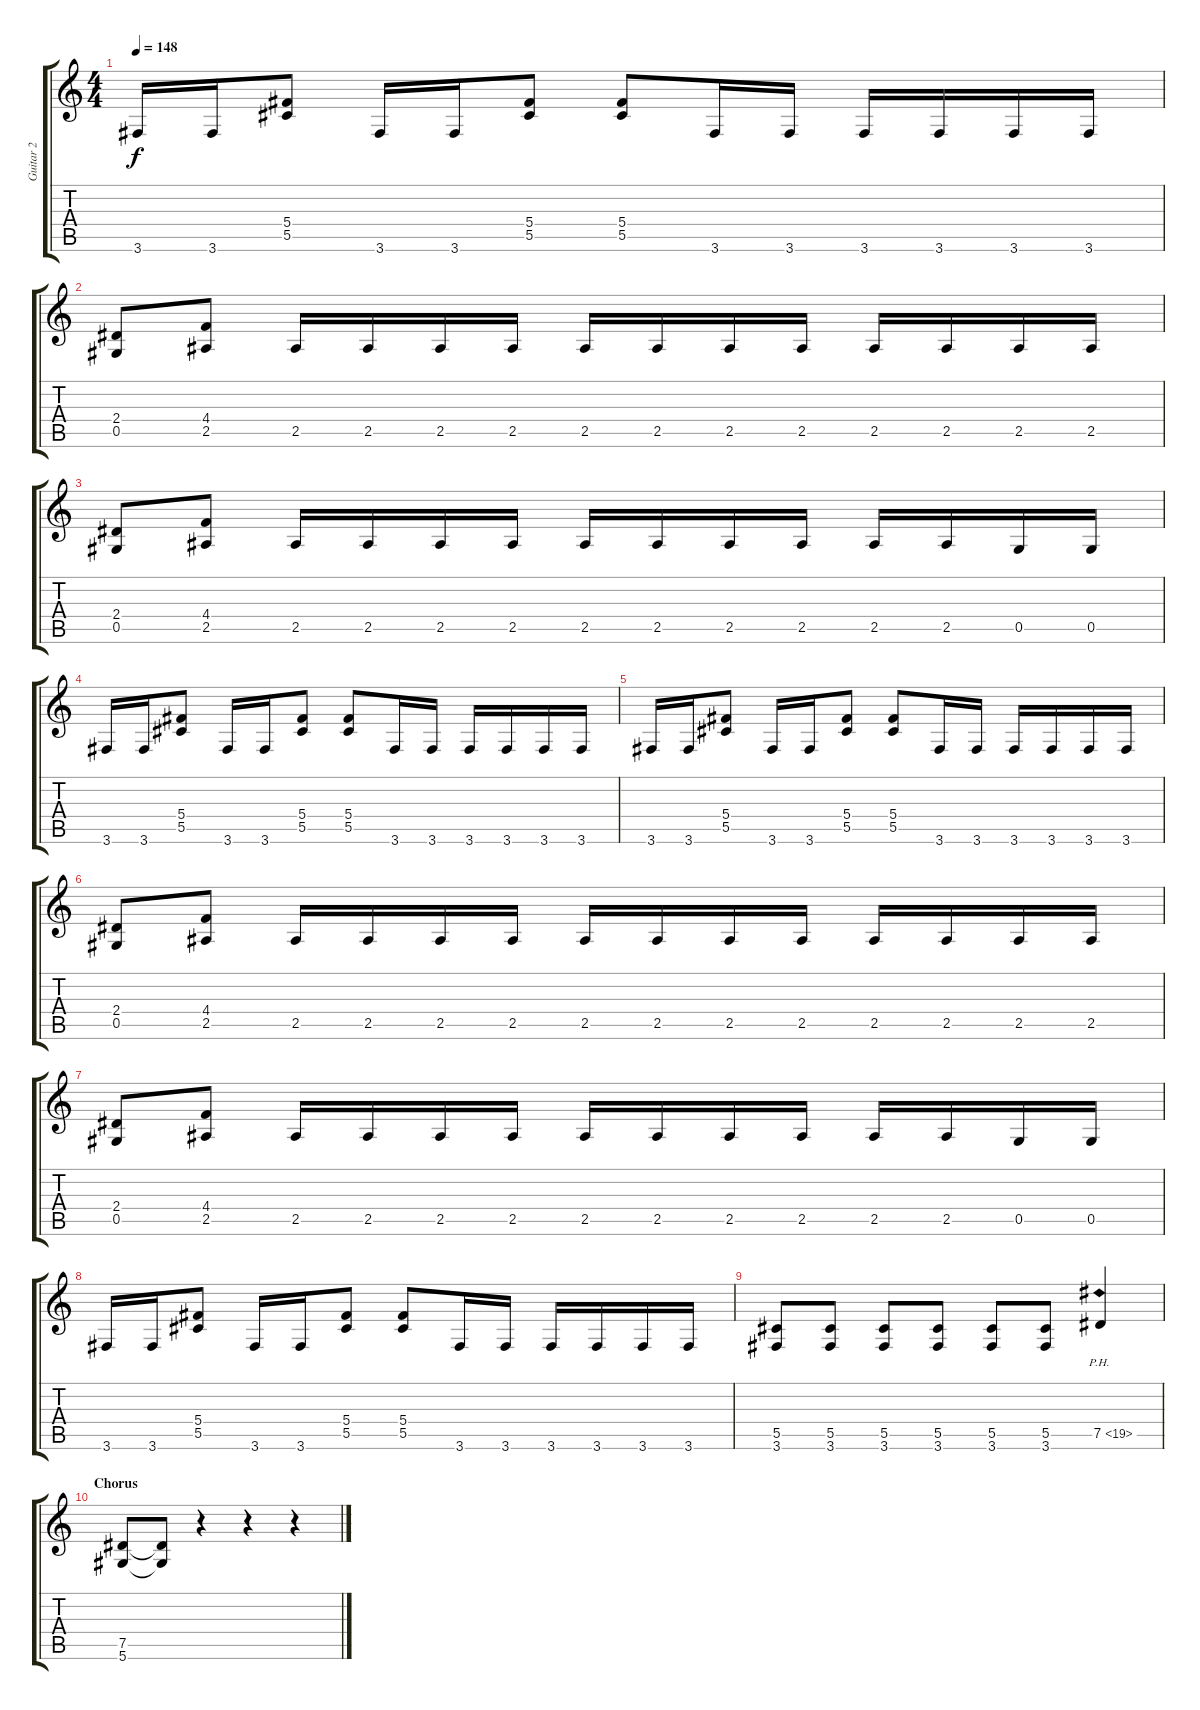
\track ("Guitar 2" "Guitar 2") {instrument distortionguitar}
\staff {score tabs}
\tuning (Eb4 Bb3 Gb3 Db3 Ab2 Eb2) {hide}
\ts (4 4)
\tempo 148
\clef g2
\ks c
3.6.16{dy f} 3.6.16 (5.4 5.5).8 3.6.16 3.6.16 (5.4 5.5).8 (5.4 5.5).8 3.6.16 3.6.16 3.6.16 3.6.16 3.6.16 3.6.16 |
(2.4 0.5).8 (4.4 2.5).8 2.5.16 2.5.16 2.5.16 2.5.16 2.5.16 2.5.16 2.5.16 2.5.16 2.5.16 2.5.16 2.5.16 2.5.16 |
(2.4 0.5).8 (4.4 2.5).8 2.5.16 2.5.16 2.5.16 2.5.16 2.5.16 2.5.16 2.5.16 2.5.16 2.5.16 2.5.16 0.5.16 0.5.16 |
3.6.16 3.6.16 (5.4 5.5).8 3.6.16 3.6.16 (5.4 5.5).8 (5.4 5.5).8 3.6.16 3.6.16 3.6.16 3.6.16 3.6.16 3.6.16 |
3.6.16 3.6.16 (5.4 5.5).8 3.6.16 3.6.16 (5.4 5.5).8 (5.4 5.5).8 3.6.16 3.6.16 3.6.16 3.6.16 3.6.16 3.6.16 |
(2.4 0.5).8 (4.4 2.5).8 2.5.16 2.5.16 2.5.16 2.5.16 2.5.16 2.5.16 2.5.16 2.5.16 2.5.16 2.5.16 2.5.16 2.5.16 |
(2.4 0.5).8 (4.4 2.5).8 2.5.16 2.5.16 2.5.16 2.5.16 2.5.16 2.5.16 2.5.16 2.5.16 2.5.16 2.5.16 0.5.16 0.5.16 |
3.6.16 3.6.16 (5.4 5.5).8 3.6.16 3.6.16 (5.4 5.5).8 (5.4 5.5).8 3.6.16 3.6.16 3.6.16 3.6.16 3.6.16 3.6.16 |
(5.5 3.6).8 (5.5 3.6).8 (5.5 3.6).8 (5.5 3.6).8 (5.5 3.6).8 (5.5 3.6).8 7.5{ph 12}.4 |
\section ("" "Chorus")
(7.5 5.6).8 (7.5{t} 5.6{t}).8 r.4 r.4 r.4
